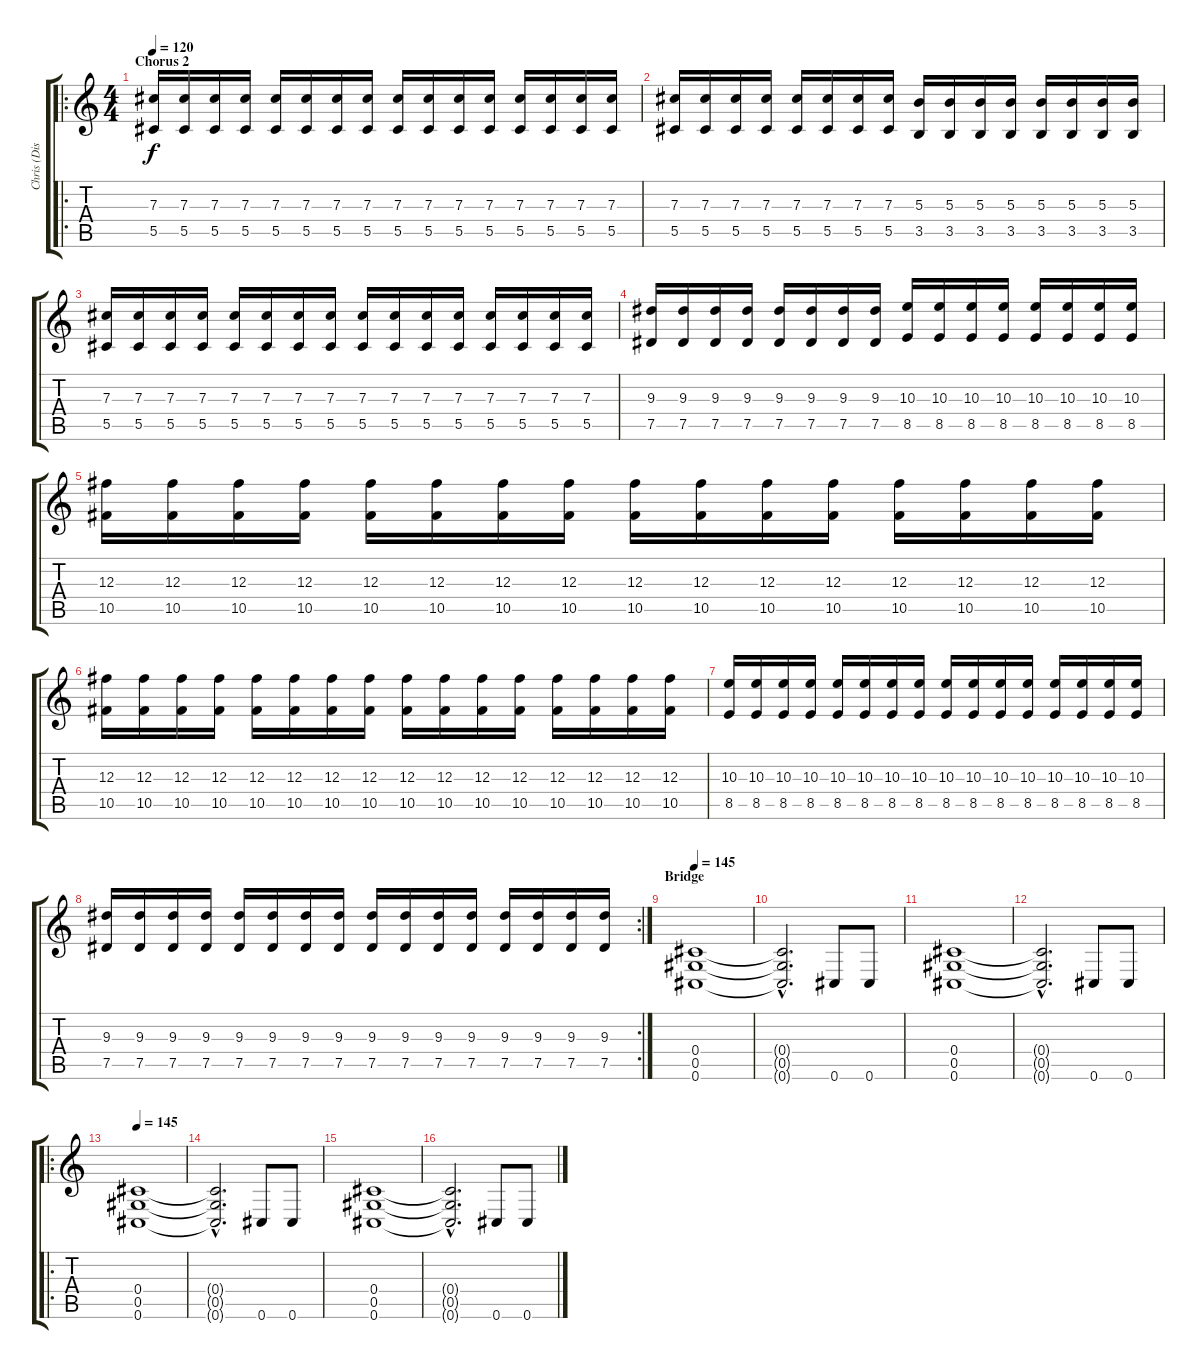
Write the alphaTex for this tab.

\track ("Chris (Dist)" "Chris (Dis") {instrument distortionguitar}
\staff {score tabs}
\tuning (Eb4 Bb3 Gb3 Db3 Ab2 Db2) {hide}
\ro
\ts (4 4)
\section ("" "Chorus 2")
\tempo 120
\clef g2
\ks c
(7.3 5.5).16{dy f} (7.3 5.5).16 (7.3 5.5).16 (7.3 5.5).16 (7.3 5.5).16 (7.3 5.5).16 (7.3 5.5).16 (7.3 5.5).16 (7.3 5.5).16 (7.3 5.5).16 (7.3 5.5).16 (7.3 5.5).16 (7.3 5.5).16 (7.3 5.5).16 (7.3 5.5).16 (7.3 5.5).16 |
(7.3 5.5).16 (7.3 5.5).16 (7.3 5.5).16 (7.3 5.5).16 (7.3 5.5).16 (7.3 5.5).16 (7.3 5.5).16 (7.3 5.5).16 (5.3 3.5).16 (5.3 3.5).16 (5.3 3.5).16 (5.3 3.5).16 (5.3 3.5).16 (5.3 3.5).16 (5.3 3.5).16 (5.3 3.5).16 |
(7.3 5.5).16 (7.3 5.5).16 (7.3 5.5).16 (7.3 5.5).16 (7.3 5.5).16 (7.3 5.5).16 (7.3 5.5).16 (7.3 5.5).16 (7.3 5.5).16 (7.3 5.5).16 (7.3 5.5).16 (7.3 5.5).16 (7.3 5.5).16 (7.3 5.5).16 (7.3 5.5).16 (7.3 5.5).16 |
(9.3 7.5).16 (9.3 7.5).16 (9.3 7.5).16 (9.3 7.5).16 (9.3 7.5).16 (9.3 7.5).16 (9.3 7.5).16 (9.3 7.5).16 (10.3 8.5).16 (10.3 8.5).16 (10.3 8.5).16 (10.3 8.5).16 (10.3 8.5).16 (10.3 8.5).16 (10.3 8.5).16 (10.3 8.5).16 |
(12.3 10.5).16 (12.3 10.5).16 (12.3 10.5).16 (12.3 10.5).16 (12.3 10.5).16 (12.3 10.5).16 (12.3 10.5).16 (12.3 10.5).16 (12.3 10.5).16 (12.3 10.5).16 (12.3 10.5).16 (12.3 10.5).16 (12.3 10.5).16 (12.3 10.5).16 (12.3 10.5).16 (12.3 10.5).16 |
(12.3 10.5).16 (12.3 10.5).16 (12.3 10.5).16 (12.3 10.5).16 (12.3 10.5).16 (12.3 10.5).16 (12.3 10.5).16 (12.3 10.5).16 (12.3 10.5).16 (12.3 10.5).16 (12.3 10.5).16 (12.3 10.5).16 (12.3 10.5).16 (12.3 10.5).16 (12.3 10.5).16 (12.3 10.5).16 |
(10.3 8.5).16 (10.3 8.5).16 (10.3 8.5).16 (10.3 8.5).16 (10.3 8.5).16 (10.3 8.5).16 (10.3 8.5).16 (10.3 8.5).16 (10.3 8.5).16 (10.3 8.5).16 (10.3 8.5).16 (10.3 8.5).16 (10.3 8.5).16 (10.3 8.5).16 (10.3 8.5).16 (10.3 8.5).16 |
\rc 2
(9.3 7.5).16 (9.3 7.5).16 (9.3 7.5).16 (9.3 7.5).16 (9.3 7.5).16 (9.3 7.5).16 (9.3 7.5).16 (9.3 7.5).16 (9.3 7.5).16 (9.3 7.5).16 (9.3 7.5).16 (9.3 7.5).16 (9.3 7.5).16 (9.3 7.5).16 (9.3 7.5).16 (9.3 7.5).16 |
\section ("" "Bridge")
\tempo 145
(0.4 0.5 0.6).1{volume 16} |
(0.4{hac t} 0.5{hac t} 0.6{hac t}).2{d} 0.6.8 0.6.8 |
(0.4 0.5 0.6).1 |
(0.4{hac t} 0.5{hac t} 0.6{hac t}).2{d} 0.6.8 0.6.8 |
\ro
\tempo 145
(0.4 0.5 0.6).1 |
(0.4{hac t} 0.5{hac t} 0.6{hac t}).2{d} 0.6.8 0.6.8 |
(0.4 0.5 0.6).1 |
(0.4{hac t} 0.5{hac t} 0.6{hac t}).2{d} 0.6.8 0.6.8
